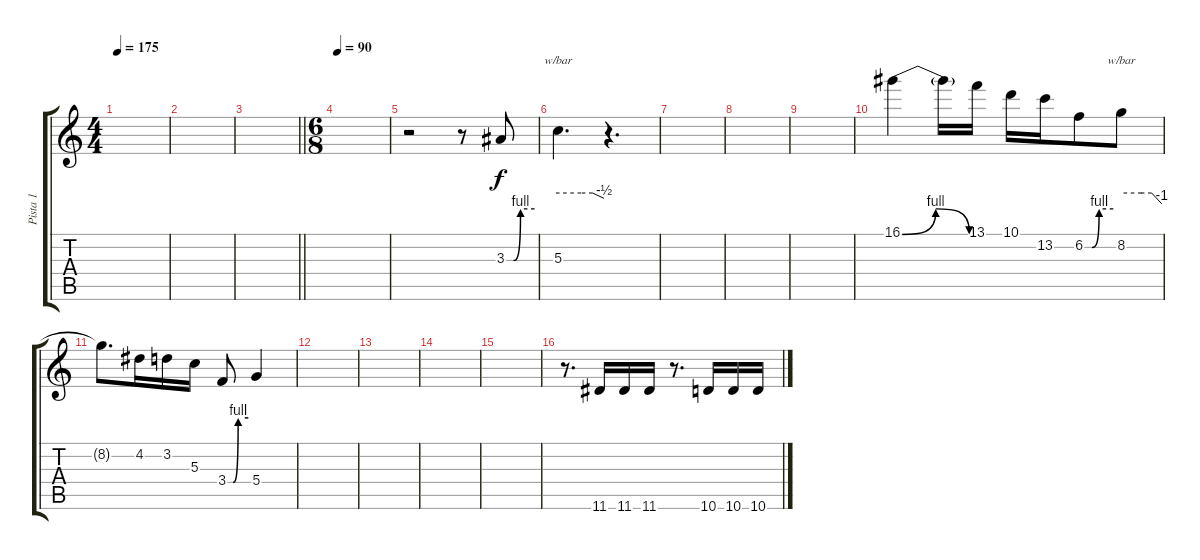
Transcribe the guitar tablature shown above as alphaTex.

\track ("Pista 1" "Pista 1") {instrument distortionguitar}
\staff {score tabs}
\tuning (E4 B3 G3 D3 A2 E2) {hide}
\ts (4 4)
\tempo 175
\clef g2
\ks c
|
|
\barLineRight lightlight
|
\ts (6 8)
\tempo 90
|
r.2 r.8 3.3{be (custom 0 0 15 0 30 4 60 4)}.8 |
5.3.4{d tbe (custom default 0 0 30 0 45 0 60 -2)} r.4{d} |
|
|
|
16.1{be (bendrelease 0 0 15 4 43 4 60 0)}.4 16.1{t}.16 13.1.16 10.1.16 13.2.16 6.2{be (custom 0 0 15 0 30 4 60 4)}.8 8.2.8{tbe (custom default 0 0 30 0 45 0 60 -4)} |
8.2{t}.8{d} 4.2.16 3.2.16 5.3.16 3.4{be (custom 0 0 15 0 30 4 60 4)}.8 5.4.4 |
|
|
|
|
r.8{d} 11.6.16 11.6.16 11.6.16 r.8{d} 10.6.16 10.6.16 10.6.16
